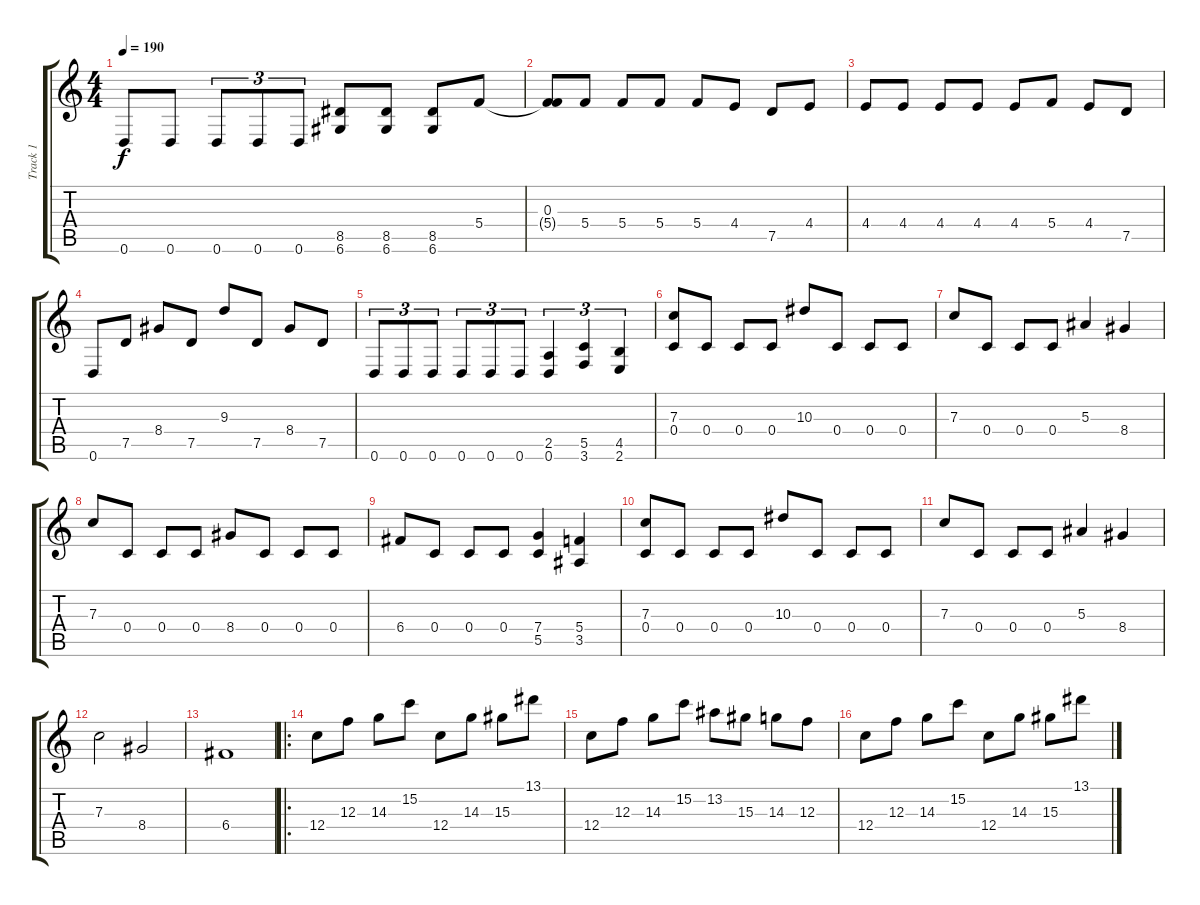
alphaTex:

\track ("Track 1" "Track 1") {instrument distortionguitar}
\staff {score tabs}
\tuning (D4 A3 F3 C3 G2 D2) {hide}
\ts (4 4)
\tempo 190
\clef g2
\ks c
0.6.8{dy f} 0.6.8 0.6.8{tu (3 2)} 0.6.8{tu (3 2)} 0.6.8{tu (3 2)} (8.5 6.6).8 (8.5 6.6).8 (8.5 6.6).8 5.4.8 |
(0.3 5.4{t}).8 5.4.8 5.4.8 5.4.8 5.4.8 4.4.8 7.5.8 4.4.8 |
4.4.8 4.4.8 4.4.8 4.4.8 4.4.8 5.4.8 4.4.8 7.5.8 |
0.6.8 7.5.8 8.4.8 7.5.8 9.3.8 7.5.8 8.4.8 7.5.8 |
0.6.8{tu (3 2)} 0.6.8{tu (3 2)} 0.6.8{tu (3 2)} 0.6.8{tu (3 2)} 0.6.8{tu (3 2)} 0.6.8{tu (3 2)} (2.5 0.6).4{tu (3 2)} (5.5 3.6).4{tu (3 2)} (4.5 2.6).4{tu (3 2)} |
(7.3 0.4).8 0.4.8 0.4.8 0.4.8 10.3.8 0.4.8 0.4.8 0.4.8 |
7.3.8 0.4.8 0.4.8 0.4.8 5.3.4 8.4.4 |
7.3.8 0.4.8 0.4.8 0.4.8 8.4.8 0.4.8 0.4.8 0.4.8 |
6.4.8 0.4.8 0.4.8 0.4.8 (7.4 5.5).4 (5.4 3.5).4 |
(7.3 0.4).8 0.4.8 0.4.8 0.4.8 10.3.8 0.4.8 0.4.8 0.4.8 |
7.3.8 0.4.8 0.4.8 0.4.8 5.3.4 8.4.4 |
7.3.2 8.4.2 |
6.4.1 |
\ro
12.4.8 12.3.8 14.3.8 15.2.8 12.4.8 14.3.8 15.3.8 13.1.8 |
12.4.8 12.3.8 14.3.8 15.2.8 13.2.8 15.3.8 14.3.8 12.3.8 |
12.4.8 12.3.8 14.3.8 15.2.8 12.4.8 14.3.8 15.3.8 13.1.8
